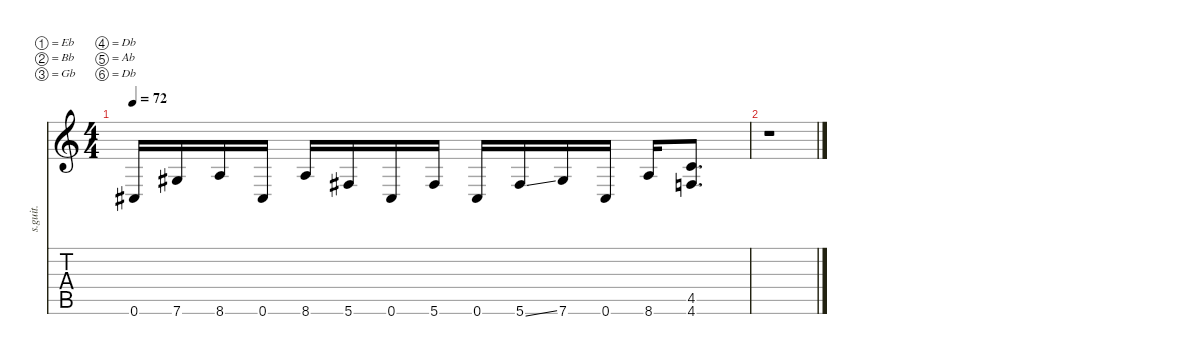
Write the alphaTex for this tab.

\defaultSystemsLayout 4
\hideDynamics
\bracketExtendMode nobrackets
\track ("Stephen Carpenter 2" "s.guit.") {instrument distortionguitar}
\staff {score tabs}
\tuning (Eb4 Bb3 Gb3 Db3 Ab2 Db2)
\ts (4 4)
\tempo 72
\clef g2
\ks c
0.6{acc #}.16{lyrics (0 "") lyrics (1 "") lyrics (2 "") lyrics (3 "") lyrics (4 "") dy fff} 7.6{acc #}.16{lyrics (0 "") lyrics (1 "") lyrics (2 "") lyrics (3 "") lyrics (4 "")} 8.6.16{lyrics (0 "") lyrics (1 "") lyrics (2 "") lyrics (3 "") lyrics (4 "")} 0.6{acc #}.16{lyrics (0 "") lyrics (1 "") lyrics (2 "") lyrics (3 "") lyrics (4 "")} 8.6.16{lyrics (0 "") lyrics (1 "") lyrics (2 "") lyrics (3 "") lyrics (4 "")} 5.6{acc #}.16{lyrics (0 "") lyrics (1 "") lyrics (2 "") lyrics (3 "") lyrics (4 "")} 0.6{acc #}.16{lyrics (0 "") lyrics (1 "") lyrics (2 "") lyrics (3 "") lyrics (4 "")} 5.6{acc #}.16{lyrics (0 "") lyrics (1 "") lyrics (2 "") lyrics (3 "") lyrics (4 "")} 0.6{acc #}.16{lyrics (0 "") lyrics (1 "") lyrics (2 "") lyrics (3 "") lyrics (4 "")} 5.6{ss acc #}.16{lyrics (0 "") lyrics (1 "") lyrics (2 "") lyrics (3 "") lyrics (4 "")} 7.6{acc #}.16{lyrics (0 "") lyrics (1 "") lyrics (2 "") lyrics (3 "") lyrics (4 "")} 0.6{acc #}.16{lyrics (0 "") lyrics (1 "") lyrics (2 "") lyrics (3 "") lyrics (4 "")} 8.6.16{lyrics (0 "") lyrics (1 "") lyrics (2 "") lyrics (3 "") lyrics (4 "")} (4.5 4.6).8{d lyrics (0 "") lyrics (1 "") lyrics (2 "") lyrics (3 "") lyrics (4 "")} |
r.1
